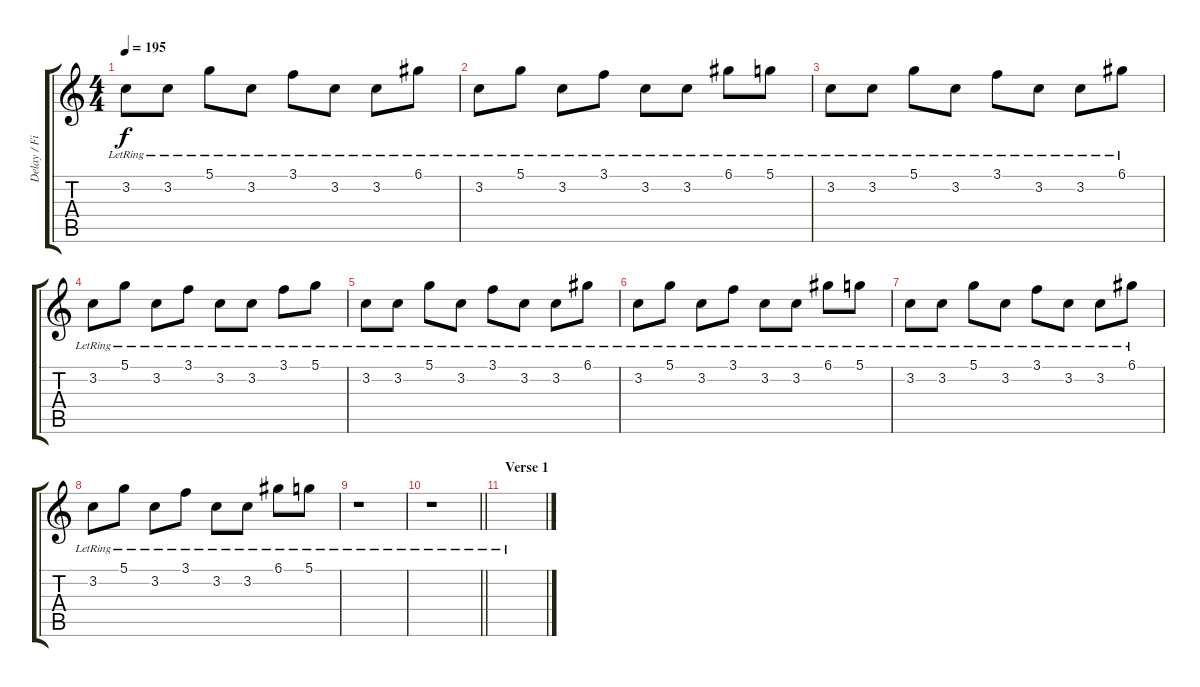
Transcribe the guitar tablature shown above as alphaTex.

\track ("Delay / Fill" "Delay / Fi") {instrument distortionguitar}
\staff {score tabs}
\tuning (D4 A3 F3 C3 G2 C2) {hide}
\ts (4 4)
\tempo 195
\clef g2
\ks c
3.2{lr}.8{dy f} 3.2{lr}.8 5.1{lr}.8 3.2{lr}.8 3.1{lr}.8 3.2{lr}.8 3.2{lr}.8 6.1{lr}.8 |
3.2{lr}.8 5.1{lr}.8 3.2{lr}.8 3.1{lr}.8 3.2{lr}.8 3.2{lr}.8 6.1{lr}.8 5.1{lr}.8 |
3.2{lr}.8{instrument overdrivenguitar} 3.2{lr}.8 5.1{lr}.8 3.2{lr}.8 3.1{lr}.8 3.2{lr}.8 3.2{lr}.8 6.1{lr}.8 |
3.2{lr}.8 5.1{lr}.8 3.2{lr}.8 3.1{lr}.8 3.2{lr}.8 3.2{lr}.8 3.1{lr}.8 5.1{lr}.8 |
3.2{lr}.8 3.2{lr}.8 5.1{lr}.8 3.2{lr}.8 3.1{lr}.8 3.2{lr}.8 3.2{lr}.8 6.1{lr}.8 |
3.2{lr}.8 5.1{lr}.8 3.2{lr}.8 3.1{lr}.8 3.2{lr}.8 3.2{lr}.8 6.1{lr}.8 5.1{lr}.8 |
3.2{lr}.8 3.2{lr}.8 5.1{lr}.8 3.2{lr}.8 3.1{lr}.8 3.2{lr}.8 3.2{lr}.8 6.1{lr}.8 |
3.2{lr}.8 5.1{lr}.8 3.2{lr}.8 3.1{lr}.8 3.2{lr}.8 3.2{lr}.8 6.1{lr}.8 5.1{lr}.8 |
r.1 |
\barLineRight lightlight
r.1 |
\section ("" "Verse 1")
